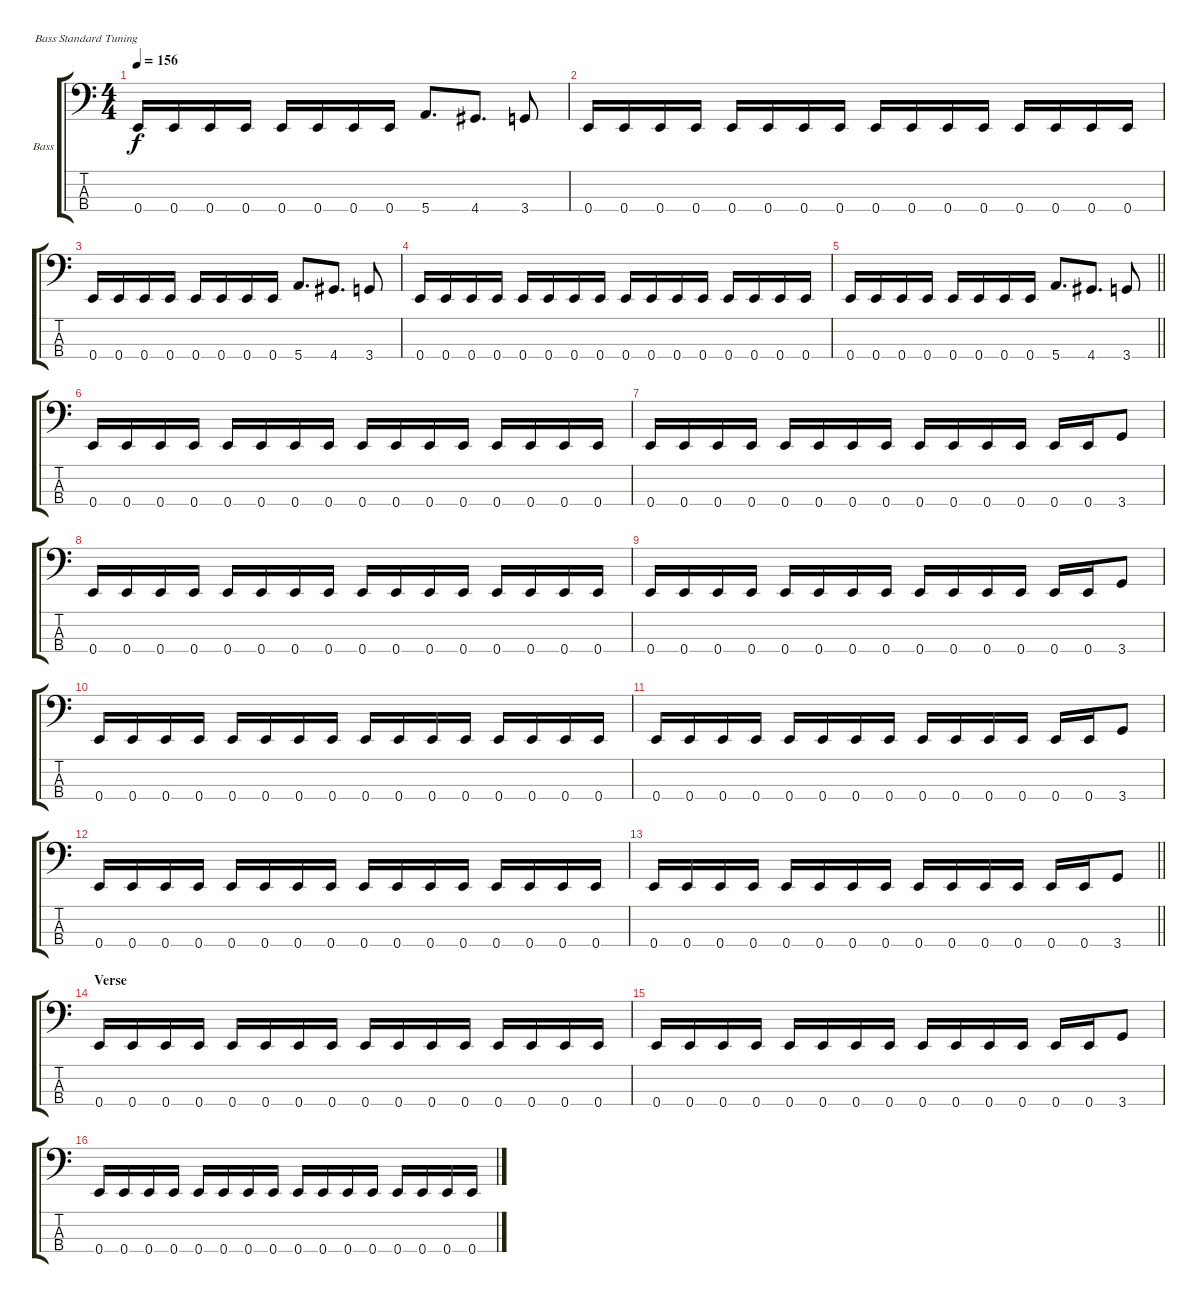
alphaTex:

\bracketExtendMode groupsimilarinstruments
\firstSystemTrackNameOrientation horizontal
\otherSystemsTrackNameOrientation horizontal
\track ("Bass" "Bass") {instrument electricbassfinger}
\staff {score tabs}
\tuning (G2 D2 A1 E1)
\ts (4 4)
\tempo 156
\clef f4
\ks c
0.4.16{dy f} 0.4.16 0.4.16 0.4.16 0.4.16 0.4.16 0.4.16 0.4.16 5.4.8{d} 4.4.8{d} 3.4.8 |
0.4.16 0.4.16 0.4.16 0.4.16 0.4.16 0.4.16 0.4.16 0.4.16 0.4.16 0.4.16 0.4.16 0.4.16 0.4.16 0.4.16 0.4.16 0.4.16 |
0.4.16 0.4.16 0.4.16 0.4.16 0.4.16 0.4.16 0.4.16 0.4.16 5.4.8{d} 4.4.8{d} 3.4.8 |
0.4.16 0.4.16 0.4.16 0.4.16 0.4.16 0.4.16 0.4.16 0.4.16 0.4.16 0.4.16 0.4.16 0.4.16 0.4.16 0.4.16 0.4.16 0.4.16 |
\barLineRight lightlight
0.4.16 0.4.16 0.4.16 0.4.16 0.4.16 0.4.16 0.4.16 0.4.16 5.4.8{d} 4.4.8{d} 3.4.8 |
0.4.16 0.4.16 0.4.16 0.4.16 0.4.16 0.4.16 0.4.16 0.4.16 0.4.16 0.4.16 0.4.16 0.4.16 0.4.16 0.4.16 0.4.16 0.4.16 |
0.4.16 0.4.16 0.4.16 0.4.16 0.4.16 0.4.16 0.4.16 0.4.16 0.4.16 0.4.16 0.4.16 0.4.16 0.4.16 0.4.16 3.4.8 |
0.4.16 0.4.16 0.4.16 0.4.16 0.4.16 0.4.16 0.4.16 0.4.16 0.4.16 0.4.16 0.4.16 0.4.16 0.4.16 0.4.16 0.4.16 0.4.16 |
0.4.16 0.4.16 0.4.16 0.4.16 0.4.16 0.4.16 0.4.16 0.4.16 0.4.16 0.4.16 0.4.16 0.4.16 0.4.16 0.4.16 3.4.8 |
0.4.16 0.4.16 0.4.16 0.4.16 0.4.16 0.4.16 0.4.16 0.4.16 0.4.16 0.4.16 0.4.16 0.4.16 0.4.16 0.4.16 0.4.16 0.4.16 |
0.4.16 0.4.16 0.4.16 0.4.16 0.4.16 0.4.16 0.4.16 0.4.16 0.4.16 0.4.16 0.4.16 0.4.16 0.4.16 0.4.16 3.4.8 |
0.4.16 0.4.16 0.4.16 0.4.16 0.4.16 0.4.16 0.4.16 0.4.16 0.4.16 0.4.16 0.4.16 0.4.16 0.4.16 0.4.16 0.4.16 0.4.16 |
\barLineRight lightlight
0.4.16 0.4.16 0.4.16 0.4.16 0.4.16 0.4.16 0.4.16 0.4.16 0.4.16 0.4.16 0.4.16 0.4.16 0.4.16 0.4.16 3.4.8 |
\section ("" "Verse")
0.4.16 0.4.16 0.4.16 0.4.16 0.4.16 0.4.16 0.4.16 0.4.16 0.4.16 0.4.16 0.4.16 0.4.16 0.4.16 0.4.16 0.4.16 0.4.16 |
0.4.16 0.4.16 0.4.16 0.4.16 0.4.16 0.4.16 0.4.16 0.4.16 0.4.16 0.4.16 0.4.16 0.4.16 0.4.16 0.4.16 3.4.8 |
0.4.16 0.4.16 0.4.16 0.4.16 0.4.16 0.4.16 0.4.16 0.4.16 0.4.16 0.4.16 0.4.16 0.4.16 0.4.16 0.4.16 0.4.16 0.4.16
